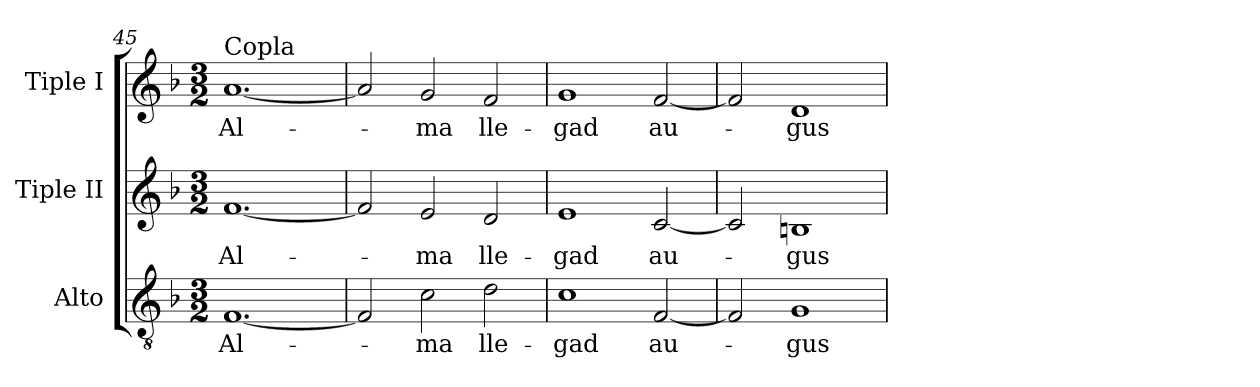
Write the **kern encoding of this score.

**kern	**text	**kern	**text	**kern	**text
*part3	*part3	*part2	*part2	*part1	*part1
*staff3	*staff3	*staff2	*staff2	*staff1	*staff1
*I"Alto	*	*I"Tiple II	*	*I"Tiple I	*
*I'T	*	*	*	*	*
!!LO:LB:g=z
*clefGv2	*	*clefG2	*	*clefG2	*
*ITrd7c12	*	*	*	*	*
*k[b-]	*	*k[b-]	*	*k[b-]	*
*F:	*	*F:	*	*F:	*
*M3/2	*	*M3/2	*	*M3/2	*
=45	=45	=45	=45	=45	=45
!	!	!	!	!LO:TX:a:t=Copla	!
!	!LO:LY:b	!	!LO:LY:b	!	!LO:LY:b
[<1.FF	Al-	[<1.f	Al-	[<1.a	Al-
=46	=46	=46	=46	=46	=46
2FF/]	.	2f/]	.	2a/]	.
!	!LO:LY:b	!	!LO:LY:b	!	!LO:LY:b
2C\	-ma	2e/	-ma	2g/	-ma
!	!LO:LY:b	!	!LO:LY:b	!	!LO:LY:b
2D\	lle-	2d/	lle-	2f/	lle-
=47	=47	=47	=47	=47	=47
!	!LO:LY:b	!	!LO:LY:b	!	!LO:LY:b
1C	-gad	1e	-gad	1g	-gad
!	!LO:LY:b	!	!LO:LY:b	!	!LO:LY:b
[<2FF/	au-	[<2c/	au-	[<2f/	au-
=48	=48	=48	=48	=48	=48
2FF/]	.	2c/]	.	2f/]	.
!	!LO:LY:b	!	!LO:LY:b	!	!LO:LY:b
1GG	-gus-	1Bn	-gus-	1d	-gus-
=	=	=	=	=	=
*-	*-	*-	*-	*-	*-
